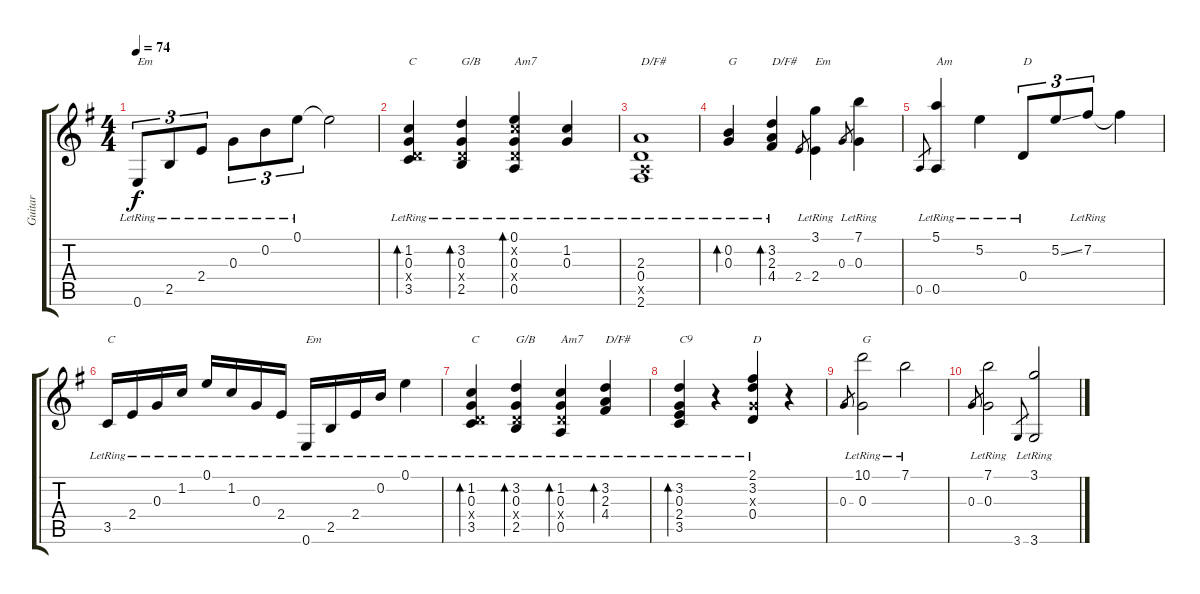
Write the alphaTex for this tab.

\track ("Guitar" "Guitar") {instrument acousticguitarnylon}
\staff {score tabs}
\tuning (E4 B3 G3 D3 A2 E2) {hide}
\ts (4 4)
\tempo 74
\clef g2
\ks g
0.6{lr}.8{tu (3 2) txt "Em" dy f} 2.5{lr}.8{tu (3 2)} 2.4{lr}.8{tu (3 2)} 0.3{lr}.8{tu (3 2)} 0.2{lr}.8{tu (3 2)} 0.1{lr}.8{tu (3 2)} 0.1{t}.2 |
(1.2{lr} 0.3{lr} 0.4{x} 3.5{lr}).4{bd 120 txt "C"} (3.2{lr} 0.3{lr} 0.4{x} 2.5{lr}).4{bd 120 txt "G/B"} (0.1{lr} 1.2{x} 0.3{lr} 0.4{x} 0.5{lr}).4{bd 120 txt "Am7"} (1.2{lr} 0.3{lr}).4 |
(2.3{lr} 0.4{lr} 0.5{x} 2.6{lr}).1{txt "D/F#"} |
(0.2{lr} 0.3{lr}).4{bd 120 txt "G"} (3.2{lr} 2.3{lr} 4.4{lr}).4{bd 120 txt "D/F#"} 2.4.8{gr} (3.1{lr} 2.4{lr}).4{txt "Em"} 0.3.8{gr} (7.1{lr} 0.3{lr}).4 |
0.5.8{gr} (5.1{lr} 0.5{lr}).4{txt "Am"} 5.2{lr}.4 0.4{lr}.8{tu (3 2) txt "D"} 5.2{ss}.8{tu (3 2)} 7.2{lr}.8{tu (3 2)} 7.2{t}.4 |
3.5{lr}.16{txt "C"} 2.4{lr}.16 0.3{lr}.16 1.2{lr}.16 0.1{lr}.16 1.2{lr}.16 0.3{lr}.16 2.4{lr}.16 0.6{lr}.16{txt "Em"} 2.5{lr}.16 2.4{lr}.16 0.2{lr}.16 0.1{lr}.4 |
(1.2{lr} 0.3{lr} 0.4{x} 3.5{lr}).4{bd 120 txt "C"} (3.2{lr} 0.3{lr} 0.4{x} 2.5{lr}).4{bd 120 txt "G/B"} (1.2{lr} 0.3{lr} 0.4{x} 0.5{lr}).4{bd 120 txt "Am7"} (3.2{lr} 2.3{lr} 4.4{lr}).4{bd 120 txt "D/F#"} |
(3.2{lr} 0.3{lr} 2.4{lr} 3.5{lr}).4{bd 120 txt "C9"} r.4 (2.1{lr} 3.2{lr} 0.3{x} 0.4{lr}).4{txt "D"} r.4 |
0.3.8{gr} (10.1{lr} 0.3{lr}).2{txt "G"} 7.1{lr}.2 |
0.3.8{gr} (7.1{lr} 0.3{lr}).2 3.6.8{gr} (3.1{lr} 3.6{lr}).2
